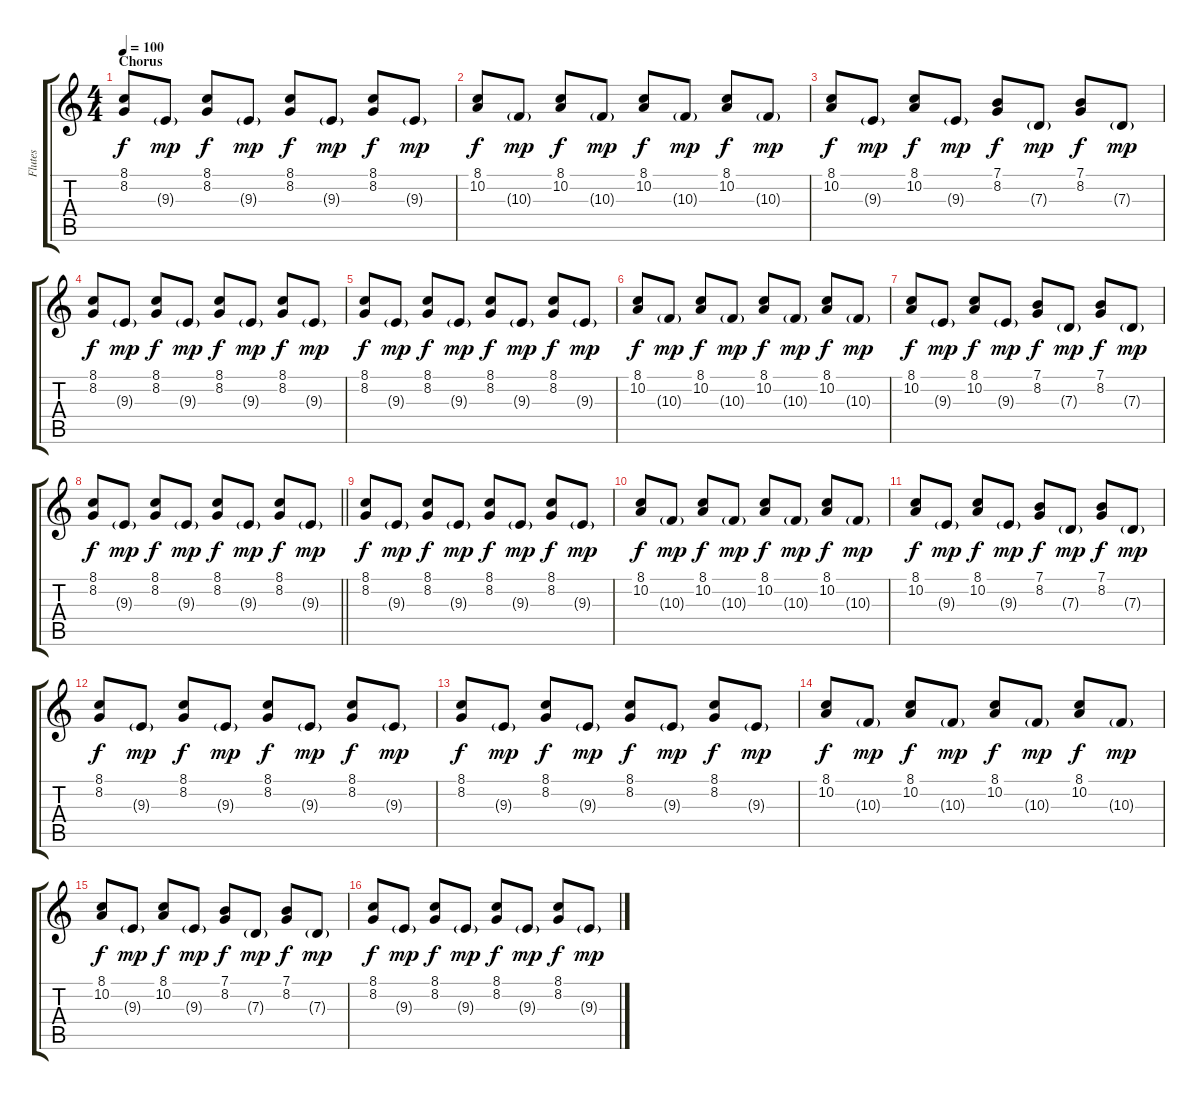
\track ("Flutes" "Flutes") {instrument flute}
\staff {score tabs}
\tuning (E4 B3 G3 D3 A2 E2) {hide}
\ts (4 4)
\section ("" "Chorus")
\tempo 100
\clef g2
\ks c
(8.1 8.2).8{dy f} 9.3{g}.8{dy mp} (8.1 8.2).8{dy f} 9.3{g}.8{dy mp} (8.1 8.2).8{dy f} 9.3{g}.8{dy mp} (8.1 8.2).8{dy f} 9.3{g}.8{dy mp} |
(8.1 10.2).8{dy f} 10.3{g}.8{dy mp} (8.1 10.2).8{dy f} 10.3{g}.8{dy mp} (8.1 10.2).8{dy f} 10.3{g}.8{dy mp} (8.1 10.2).8{dy f} 10.3{g}.8{dy mp} |
(8.1 10.2).8{dy f} 9.3{g}.8{dy mp} (8.1 10.2).8{dy f} 9.3{g}.8{dy mp} (7.1 8.2).8{dy f} 7.3{g}.8{dy mp} (7.1 8.2).8{dy f} 7.3{g}.8{dy mp} |
(8.1 8.2).8{dy f} 9.3{g}.8{dy mp} (8.1 8.2).8{dy f} 9.3{g}.8{dy mp} (8.1 8.2).8{dy f} 9.3{g}.8{dy mp} (8.1 8.2).8{dy f} 9.3{g}.8{dy mp} |
(8.1 8.2).8{dy f} 9.3{g}.8{dy mp} (8.1 8.2).8{dy f} 9.3{g}.8{dy mp} (8.1 8.2).8{dy f} 9.3{g}.8{dy mp} (8.1 8.2).8{dy f} 9.3{g}.8{dy mp} |
(8.1 10.2).8{dy f} 10.3{g}.8{dy mp} (8.1 10.2).8{dy f} 10.3{g}.8{dy mp} (8.1 10.2).8{dy f} 10.3{g}.8{dy mp} (8.1 10.2).8{dy f} 10.3{g}.8{dy mp} |
(8.1 10.2).8{dy f} 9.3{g}.8{dy mp} (8.1 10.2).8{dy f} 9.3{g}.8{dy mp} (7.1 8.2).8{dy f} 7.3{g}.8{dy mp} (7.1 8.2).8{dy f} 7.3{g}.8{dy mp} |
\barLineRight lightlight
(8.1 8.2).8{dy f} 9.3{g}.8{dy mp} (8.1 8.2).8{dy f} 9.3{g}.8{dy mp} (8.1 8.2).8{dy f} 9.3{g}.8{dy mp} (8.1 8.2).8{dy f} 9.3{g}.8{dy mp} |
(8.1 8.2).8{dy f} 9.3{g}.8{dy mp} (8.1 8.2).8{dy f} 9.3{g}.8{dy mp} (8.1 8.2).8{dy f} 9.3{g}.8{dy mp} (8.1 8.2).8{dy f} 9.3{g}.8{dy mp} |
(8.1 10.2).8{dy f} 10.3{g}.8{dy mp} (8.1 10.2).8{dy f} 10.3{g}.8{dy mp} (8.1 10.2).8{dy f} 10.3{g}.8{dy mp} (8.1 10.2).8{dy f} 10.3{g}.8{dy mp} |
(8.1 10.2).8{dy f} 9.3{g}.8{dy mp} (8.1 10.2).8{dy f} 9.3{g}.8{dy mp} (7.1 8.2).8{dy f} 7.3{g}.8{dy mp} (7.1 8.2).8{dy f} 7.3{g}.8{dy mp} |
(8.1 8.2).8{dy f} 9.3{g}.8{dy mp} (8.1 8.2).8{dy f} 9.3{g}.8{dy mp} (8.1 8.2).8{dy f} 9.3{g}.8{dy mp} (8.1 8.2).8{dy f} 9.3{g}.8{dy mp} |
(8.1 8.2).8{dy f} 9.3{g}.8{dy mp} (8.1 8.2).8{dy f} 9.3{g}.8{dy mp} (8.1 8.2).8{dy f} 9.3{g}.8{dy mp} (8.1 8.2).8{dy f} 9.3{g}.8{dy mp} |
(8.1 10.2).8{dy f} 10.3{g}.8{dy mp} (8.1 10.2).8{dy f} 10.3{g}.8{dy mp} (8.1 10.2).8{dy f} 10.3{g}.8{dy mp} (8.1 10.2).8{dy f} 10.3{g}.8{dy mp} |
(8.1 10.2).8{dy f} 9.3{g}.8{dy mp} (8.1 10.2).8{dy f} 9.3{g}.8{dy mp} (7.1 8.2).8{dy f} 7.3{g}.8{dy mp} (7.1 8.2).8{dy f} 7.3{g}.8{dy mp} |
(8.1 8.2).8{dy f} 9.3{g}.8{dy mp} (8.1 8.2).8{dy f} 9.3{g}.8{dy mp} (8.1 8.2).8{dy f} 9.3{g}.8{dy mp} (8.1 8.2).8{dy f} 9.3{g}.8{dy mp}
